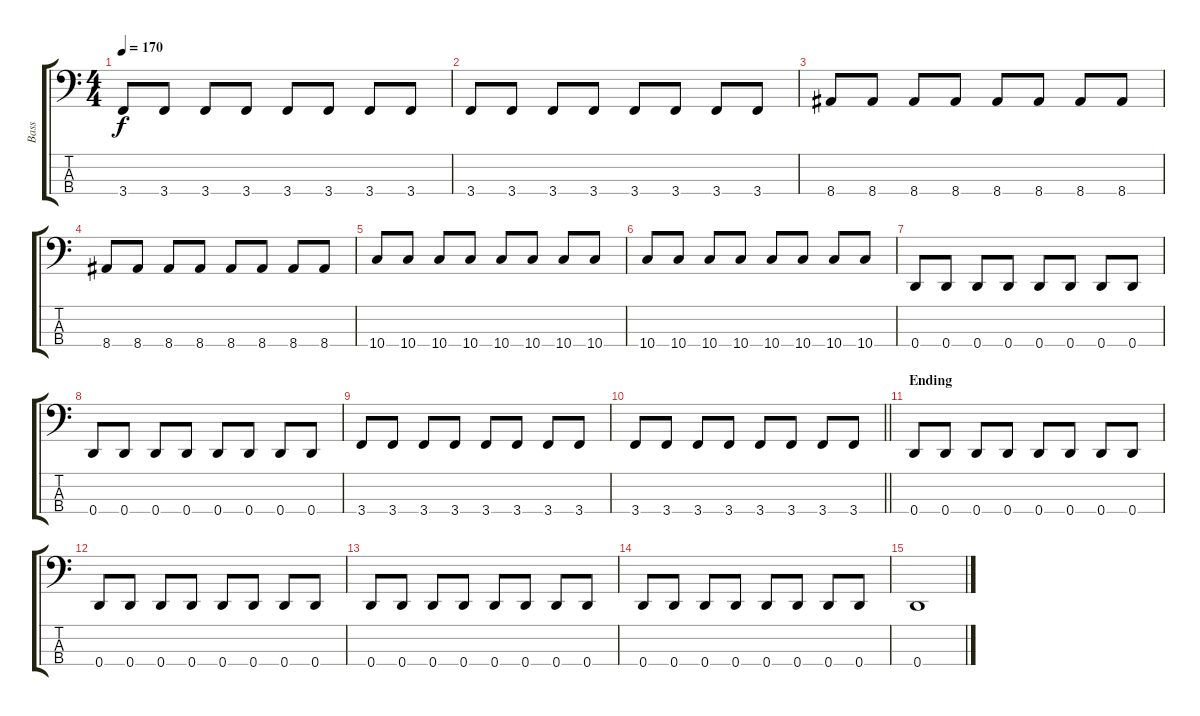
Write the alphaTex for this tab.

\track ("Bass" "Bass") {instrument electricbassfinger}
\staff {score tabs}
\tuning (G2 D2 A1 D1) {hide}
\ts (4 4)
\tempo 170
\clef f4
\ks c
3.4.8{dy f} 3.4.8 3.4.8 3.4.8 3.4.8 3.4.8 3.4.8 3.4.8 |
3.4.8 3.4.8 3.4.8 3.4.8 3.4.8 3.4.8 3.4.8 3.4.8 |
8.4.8 8.4.8 8.4.8 8.4.8 8.4.8 8.4.8 8.4.8 8.4.8 |
8.4.8 8.4.8 8.4.8 8.4.8 8.4.8 8.4.8 8.4.8 8.4.8 |
10.4.8 10.4.8 10.4.8 10.4.8 10.4.8 10.4.8 10.4.8 10.4.8 |
10.4.8 10.4.8 10.4.8 10.4.8 10.4.8 10.4.8 10.4.8 10.4.8 |
0.4.8 0.4.8 0.4.8 0.4.8 0.4.8 0.4.8 0.4.8 0.4.8 |
0.4.8 0.4.8 0.4.8 0.4.8 0.4.8 0.4.8 0.4.8 0.4.8 |
3.4.8 3.4.8 3.4.8 3.4.8 3.4.8 3.4.8 3.4.8 3.4.8 |
\barLineRight lightlight
3.4.8 3.4.8 3.4.8 3.4.8 3.4.8 3.4.8 3.4.8 3.4.8 |
\section ("" "Ending")
0.4.8 0.4.8 0.4.8 0.4.8 0.4.8 0.4.8 0.4.8 0.4.8 |
0.4.8 0.4.8 0.4.8 0.4.8 0.4.8 0.4.8 0.4.8 0.4.8 |
0.4.8 0.4.8 0.4.8 0.4.8 0.4.8 0.4.8 0.4.8 0.4.8 |
0.4.8 0.4.8 0.4.8 0.4.8 0.4.8 0.4.8 0.4.8 0.4.8 |
0.4.1
